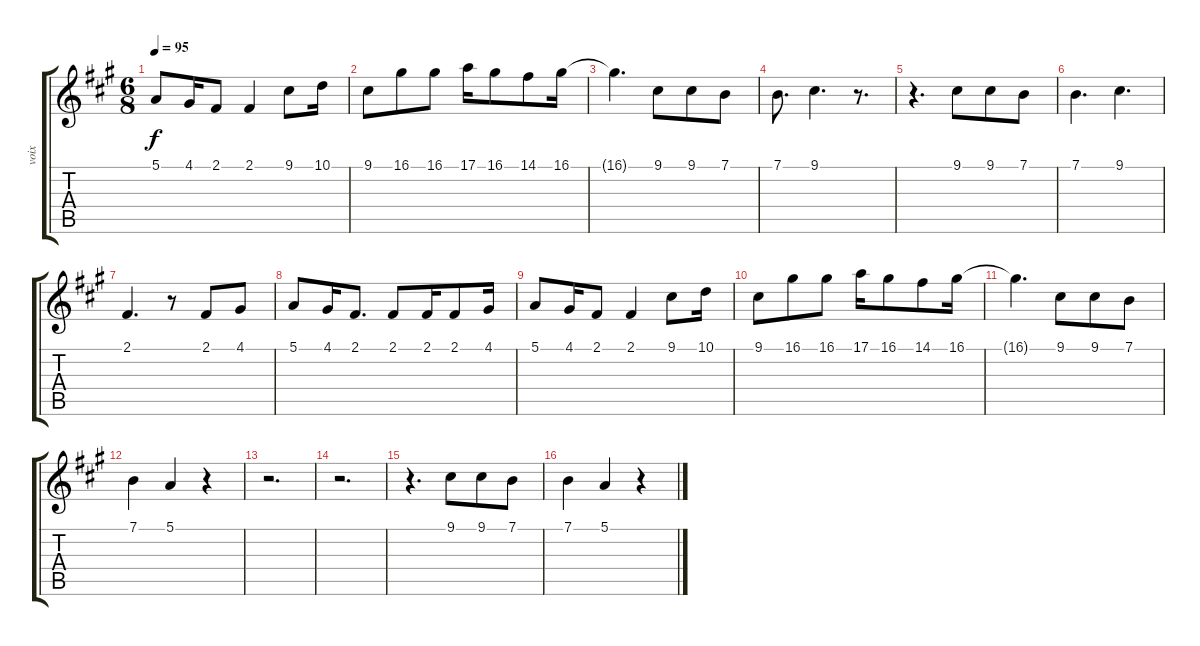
\track ("voix" "voix") {instrument flute}
\staff {score tabs}
\tuning (E4 B3 G3 D3 A2 E2) {hide}
\ts (6 8)
\tempo 95
\clef g2
\ks a
5.1.8{dy f} 4.1.16 2.1.8 2.1.4 9.1.8 10.1.16 |
9.1.8 16.1.8 16.1.8 17.1.16 16.1.8 14.1.8 16.1.16 |
16.1{t}.4{d} 9.1.8 9.1.8 7.1.8 |
7.1.8{d} 9.1.4{d} r.8{d} |
r.4{d} 9.1.8 9.1.8 7.1.8 |
7.1.4{d} 9.1.4{d} |
2.1.4{d} r.8 2.1.8 4.1.8 |
5.1.8 4.1.16 2.1.8{d} 2.1.8 2.1.16 2.1.8 4.1.16 |
5.1.8 4.1.16 2.1.8 2.1.4 9.1.8 10.1.16 |
9.1.8 16.1.8 16.1.8 17.1.16 16.1.8 14.1.8 16.1.16 |
16.1{t}.4{d} 9.1.8 9.1.8 7.1.8 |
7.1.4 5.1.4 r.4 |
r.2{d} |
r.2{d} |
r.4{d} 9.1.8 9.1.8 7.1.8 |
7.1.4 5.1.4 r.4
